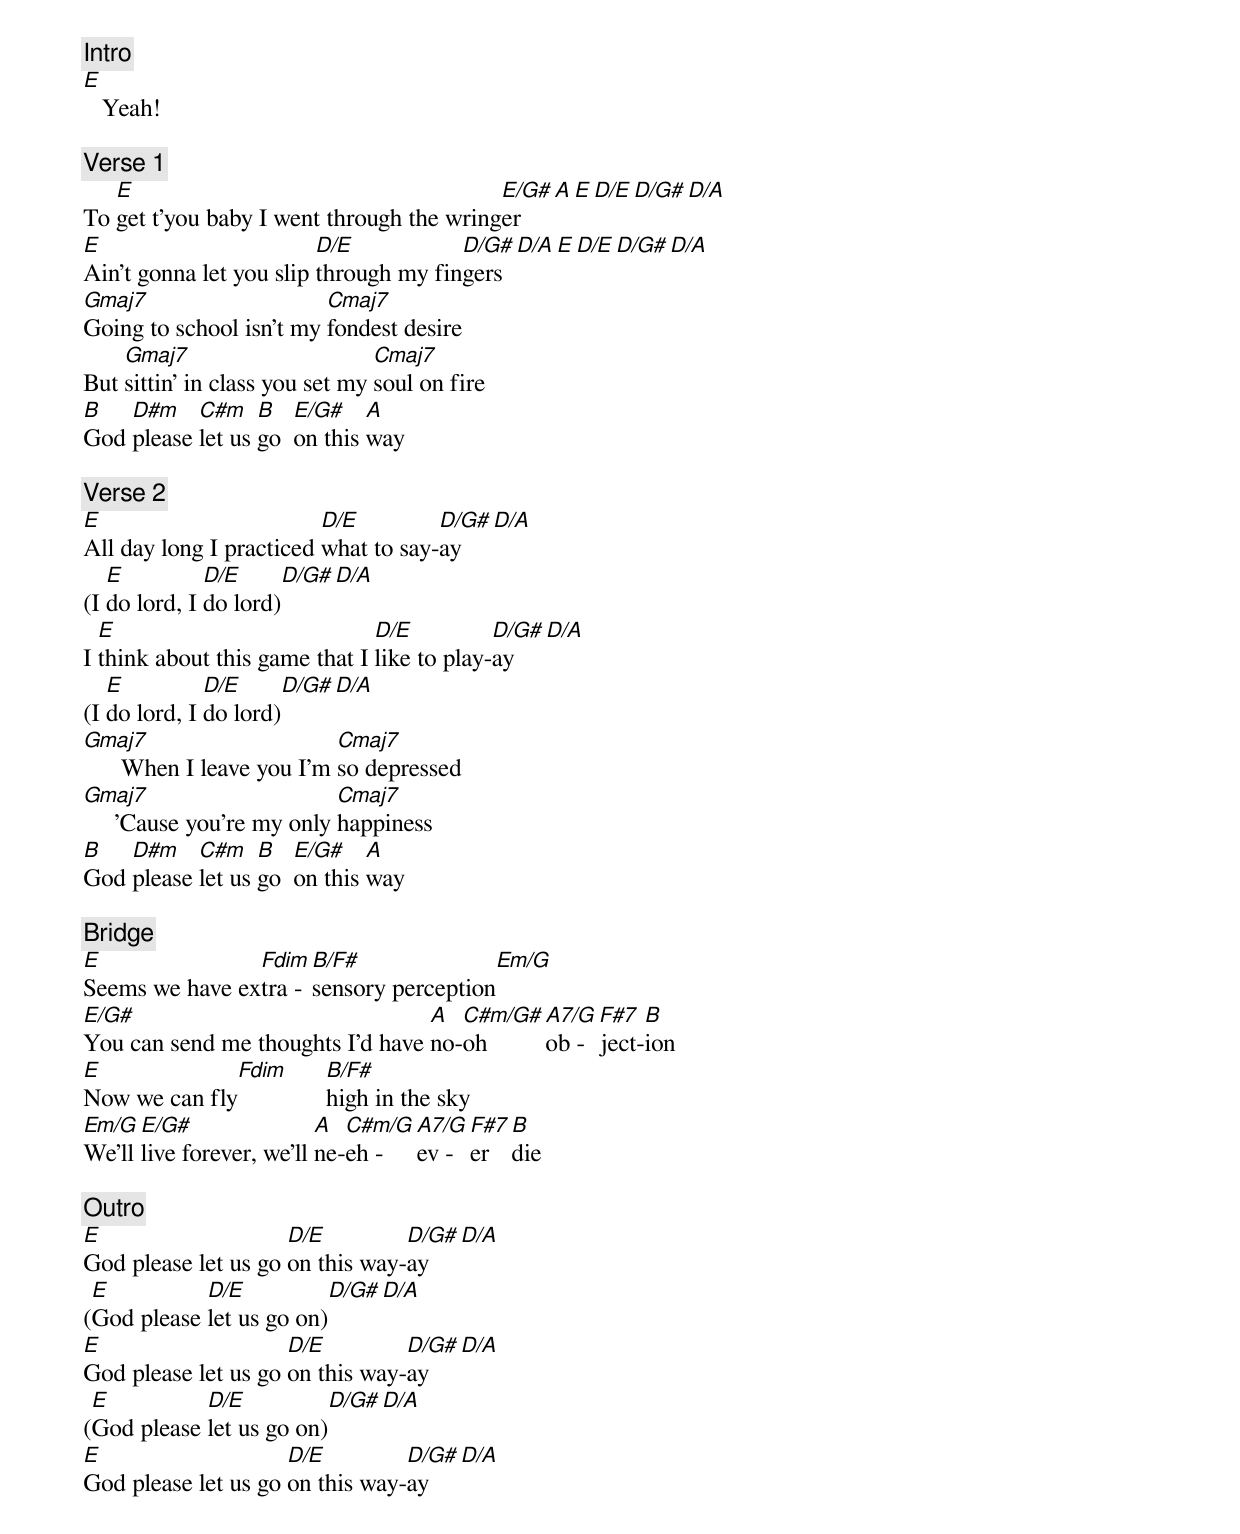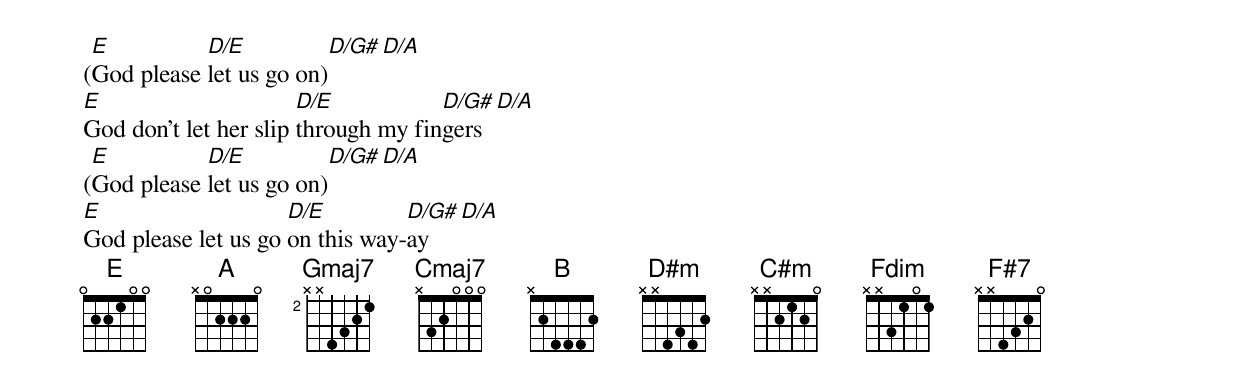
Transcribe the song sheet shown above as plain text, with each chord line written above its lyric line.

[Intro]
E
   Yeah!

[Verse 1]
   E                                      E/G#  A  E  D/E  D/G#  D/A
To get t'you baby I went through the wringer
E                        D/E           D/G#  D/A   E  D/E  D/G#  D/A
Ain't gonna let you slip through my fingers
Gmaj7                    Cmaj7
Going to school isn't my fondest desire
    Gmaj7                       Cmaj7
But sittin' in class you set my soul on fire
B   D#m    C#m    B   E/G#    A
God please let us go  on this way

[Verse 2]
E                        D/E         D/G#  D/A
All day long I practiced what to say-ay
   E          D/E      D/G#  D/A
(I do lord, I do lord)
  E                            D/E          D/G#  D/A
I think about this game that I like to play-ay
   E          D/E      D/G#  D/A
(I do lord, I do lord)
Gmaj7                      Cmaj7
      When I leave you I'm so depressed
Gmaj7                      Cmaj7
     'Cause you're my only happiness
B   D#m    C#m    B   E/G#    A
God please let us go  on this way

[Bridge]
E               Fdim  B/F#               Em/G
Seems we have extra - sensory perception
E/G#                              A  C#m/G#  A7/G  F#7  B
You can send me thoughts I'd have no-oh      ob -  ject-ion
E             Fdim  B/F#
Now we can fly      high in the sky
Em/G  E/G#                A  C#m/G  A7/G  F#7  B
We'll live forever, we'll ne-eh -   ev -  er   die

[Outro]
E                    D/E         D/G#  D/A
God please let us go on this way-ay
 E          D/E           D/G#  D/A
(God please let us go on)
E                    D/E         D/G#  D/A
God please let us go on this way-ay
 E          D/E           D/G#  D/A
(God please let us go on)
E                    D/E         D/G#  D/A
God please let us go on this way-ay
 E          D/E          D/G#  D/A
(God please let us go on)
E                      D/E           D/G#  D/A
God don't let her slip through my fingers
 E          D/E          D/G#  D/A
(God please let us go on)
E                    D/E         D/G#  D/A
God please let us go on this way-ay
